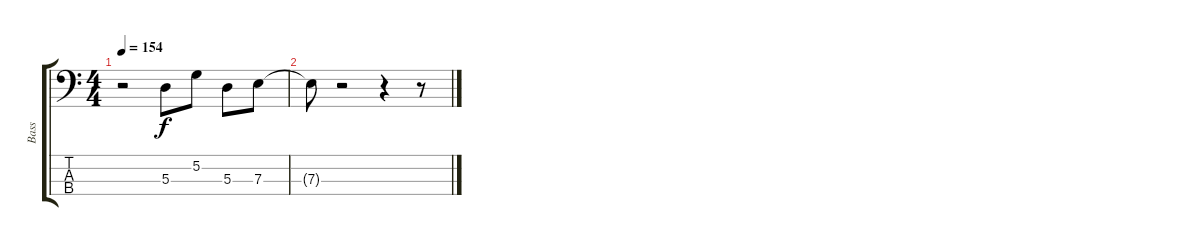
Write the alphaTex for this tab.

\track ("Bass" "Bass") {instrument electricbassfinger}
\staff {score tabs}
\tuning (G2 D2 A1 E1) {hide}
\ts (4 4)
\tempo 154
\clef f4
\ks c
r.2{dy f} 5.3.8 5.2.8 5.3.8 7.3.8 |
7.3{t}.8 r.2 r.4 r.8
